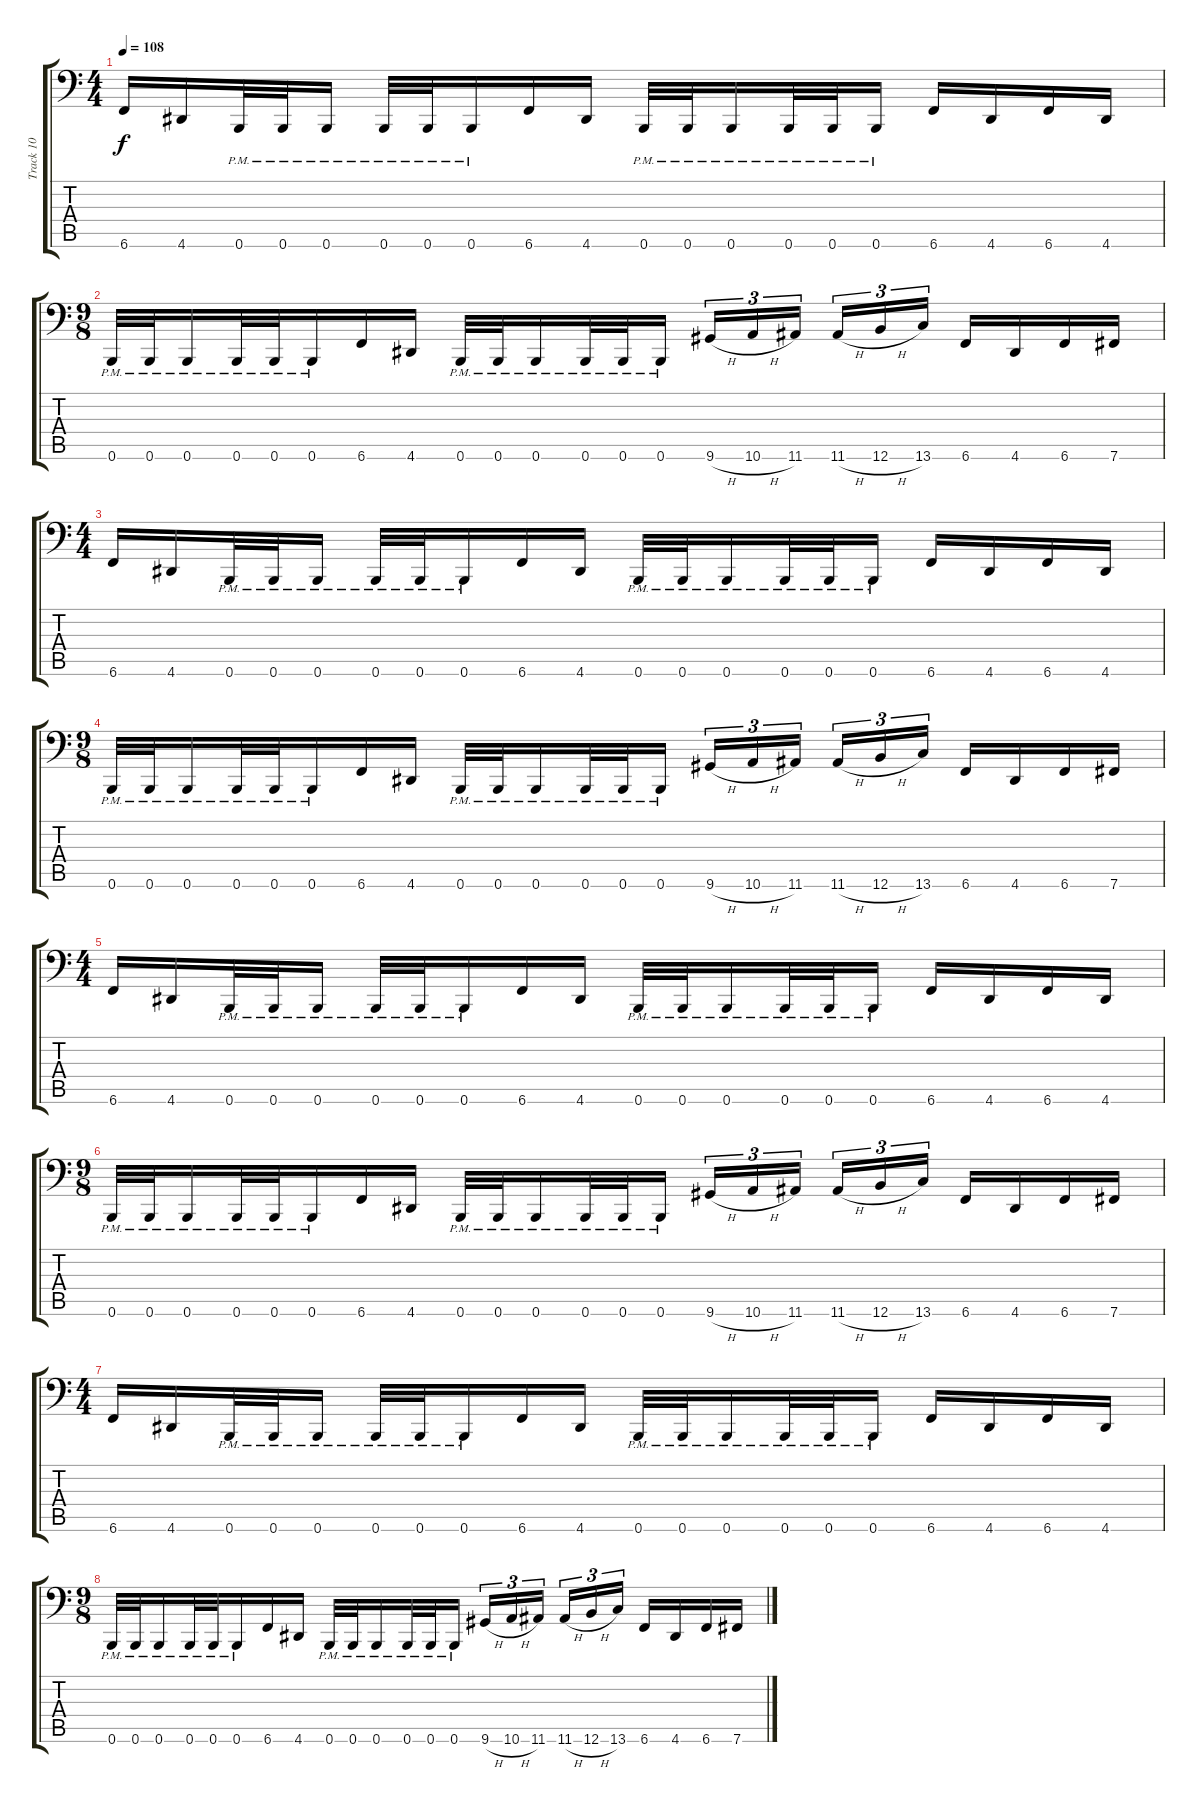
\track ("Track 10" "Track 10") {instrument electricbassfinger}
\staff {score tabs}
\tuning (E4 B3 E2 B1 Gb1 B0) {hide}
\ts (4 4)
\tempo 108
\clef f4
\ks c
6.6.16{dy f} 4.6.16 0.6{pm}.32 0.6{pm}.32 0.6{pm}.16 0.6{pm}.32 0.6{pm}.32 0.6{pm}.16 6.6.16 4.6.16 0.6{pm}.32 0.6{pm}.32 0.6{pm}.16 0.6{pm}.32 0.6{pm}.32 0.6{pm}.16 6.6.16 4.6.16 6.6.16 4.6.16 |
\ts (9 8)
0.6{pm}.32 0.6{pm}.32 0.6{pm}.16 0.6{pm}.32 0.6{pm}.32 0.6{pm}.16 6.6.16 4.6.16 0.6{pm}.32 0.6{pm}.32 0.6{pm}.16 0.6{pm}.32 0.6{pm}.32 0.6{pm}.16 9.6{h}.16{tu (3 2)} 10.6{h}.16{tu (3 2)} 11.6.16{tu (3 2)} 11.6{h}.16{tu (3 2)} 12.6{h}.16{tu (3 2)} 13.6.16{tu (3 2)} 6.6.16 4.6.16 6.6.16 7.6.16 |
\ts (4 4)
6.6.16 4.6.16 0.6{pm}.32 0.6{pm}.32 0.6{pm}.16 0.6{pm}.32 0.6{pm}.32 0.6{pm}.16 6.6.16 4.6.16 0.6{pm}.32 0.6{pm}.32 0.6{pm}.16 0.6{pm}.32 0.6{pm}.32 0.6{pm}.16 6.6.16 4.6.16 6.6.16 4.6.16 |
\ts (9 8)
0.6{pm}.32 0.6{pm}.32 0.6{pm}.16 0.6{pm}.32 0.6{pm}.32 0.6{pm}.16 6.6.16 4.6.16 0.6{pm}.32 0.6{pm}.32 0.6{pm}.16 0.6{pm}.32 0.6{pm}.32 0.6{pm}.16 9.6{h}.16{tu (3 2)} 10.6{h}.16{tu (3 2)} 11.6.16{tu (3 2)} 11.6{h}.16{tu (3 2)} 12.6{h}.16{tu (3 2)} 13.6.16{tu (3 2)} 6.6.16 4.6.16 6.6.16 7.6.16 |
\ts (4 4)
6.6.16 4.6.16 0.6{pm}.32 0.6{pm}.32 0.6{pm}.16 0.6{pm}.32 0.6{pm}.32 0.6{pm}.16 6.6.16 4.6.16 0.6{pm}.32 0.6{pm}.32 0.6{pm}.16 0.6{pm}.32 0.6{pm}.32 0.6{pm}.16 6.6.16 4.6.16 6.6.16 4.6.16 |
\ts (9 8)
0.6{pm}.32 0.6{pm}.32 0.6{pm}.16 0.6{pm}.32 0.6{pm}.32 0.6{pm}.16 6.6.16 4.6.16 0.6{pm}.32 0.6{pm}.32 0.6{pm}.16 0.6{pm}.32 0.6{pm}.32 0.6{pm}.16 9.6{h}.16{tu (3 2)} 10.6{h}.16{tu (3 2)} 11.6.16{tu (3 2)} 11.6{h}.16{tu (3 2)} 12.6{h}.16{tu (3 2)} 13.6.16{tu (3 2)} 6.6.16 4.6.16 6.6.16 7.6.16 |
\ts (4 4)
6.6.16 4.6.16 0.6{pm}.32 0.6{pm}.32 0.6{pm}.16 0.6{pm}.32 0.6{pm}.32 0.6{pm}.16 6.6.16 4.6.16 0.6{pm}.32 0.6{pm}.32 0.6{pm}.16 0.6{pm}.32 0.6{pm}.32 0.6{pm}.16 6.6.16 4.6.16 6.6.16 4.6.16 |
\ts (9 8)
0.6{pm}.32 0.6{pm}.32 0.6{pm}.16 0.6{pm}.32 0.6{pm}.32 0.6{pm}.16 6.6.16 4.6.16 0.6{pm}.32 0.6{pm}.32 0.6{pm}.16 0.6{pm}.32 0.6{pm}.32 0.6{pm}.16 9.6{h}.16{tu (3 2)} 10.6{h}.16{tu (3 2)} 11.6.16{tu (3 2)} 11.6{h}.16{tu (3 2)} 12.6{h}.16{tu (3 2)} 13.6.16{tu (3 2)} 6.6.16 4.6.16 6.6.16 7.6.16
